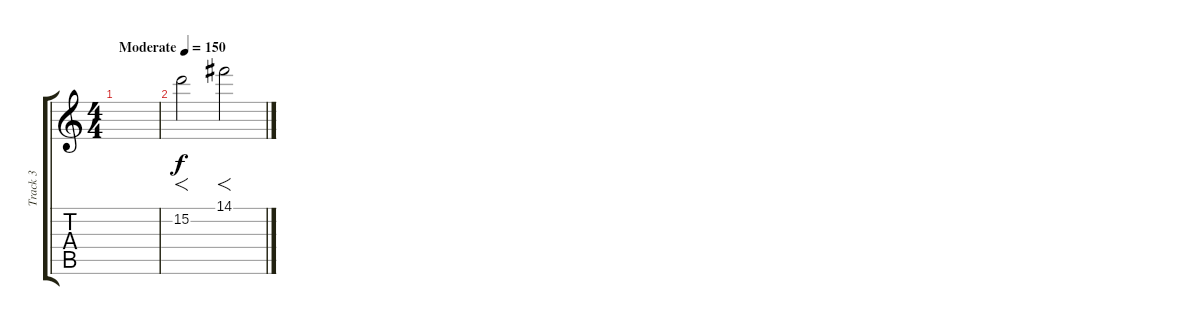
\track ("Track 3" "Track 3") {instrument acousticguitarsteel}
\staff {score tabs}
\tuning (E4 B3 G3 D3 A2 E2) {hide}
\ts (4 4)
\tempo (150 "Moderate")
\clef g2
\ks c
|
15.2.2{f} 14.1.2{f}
